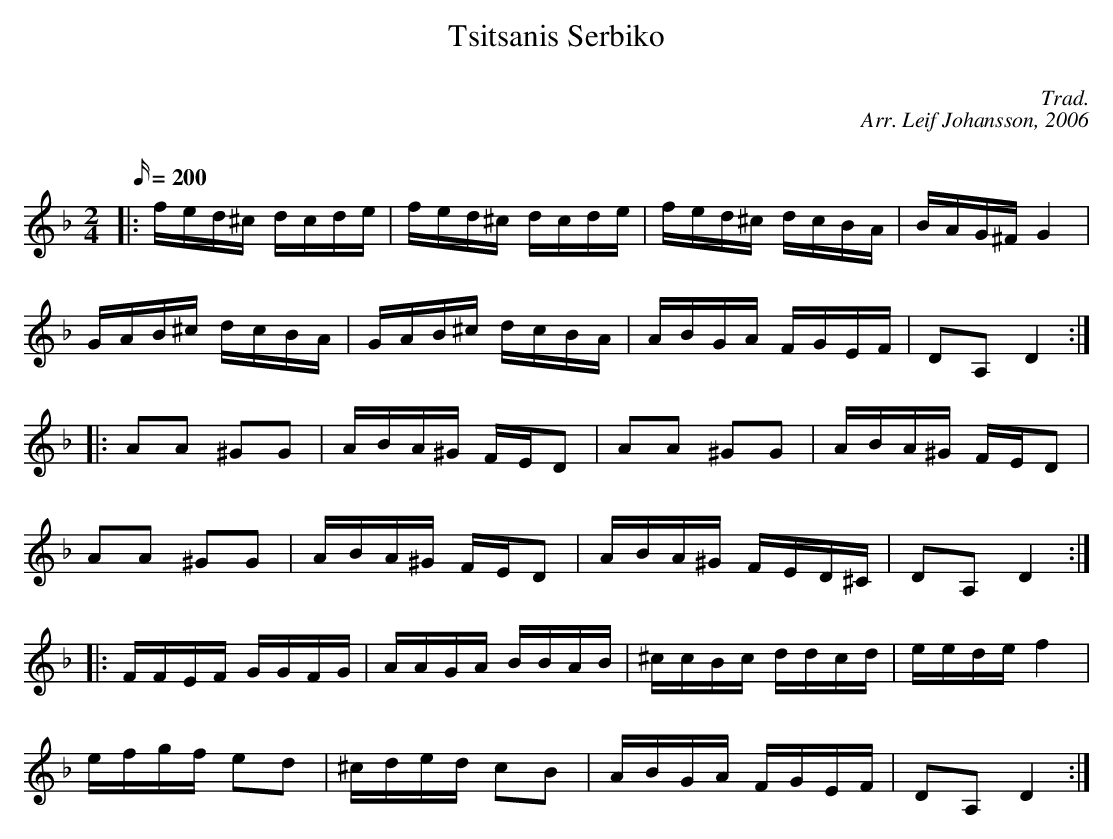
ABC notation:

X:1
C:
T: Tsitsanis Serbiko
C: Trad.
C: Arr. Leif Johansson, 2006
C:
M: 2/4
L: 1/16
Q: 200
K: F
|: fed^c dcde | fed^c dcde | fed^c dcBA | BAG^F G4 |
GAB^c dcBA | GAB^c dcBA | ABGA FGEF | D2A,2D4 :|
|: A2A2 ^G2G2 | ABA^G FED2 | A2A2 ^G2G2 | ABA^G FED2 |
A2A2 ^G2G2 | ABA^G FED2 | ABA^G FED^C | D2A,2D4 :|
|: FFEF GGFG | AAGA BBAB | ^ccBc ddcd | eede f4 |
efgf e2d2 | ^cded c2B2 |  ABGA FGEF | D2A,2D4 :|
